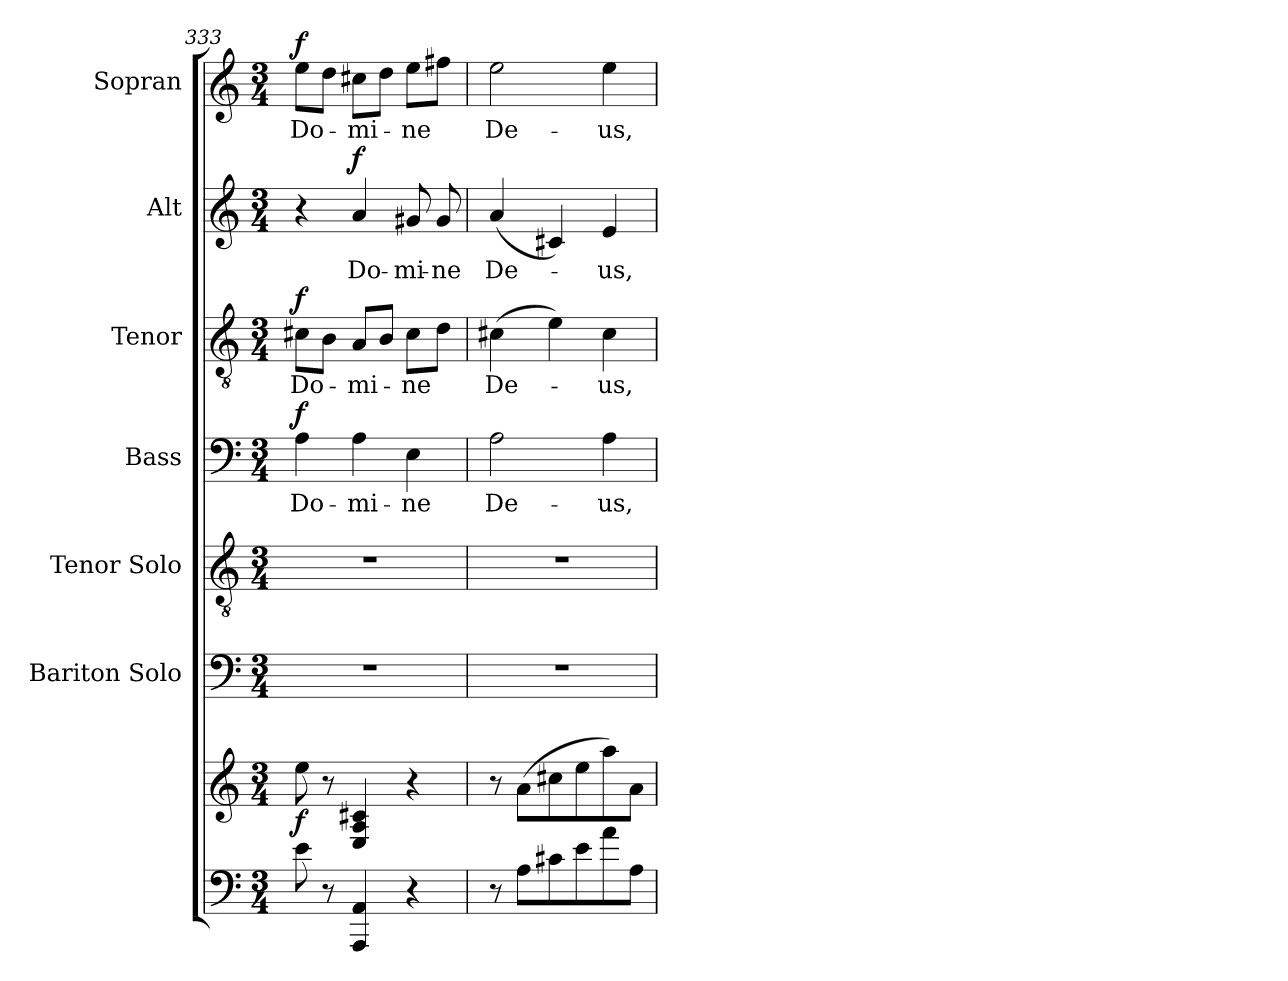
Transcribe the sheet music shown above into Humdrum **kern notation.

**kern	**kern	**dynam	**kern	**kern	**kern	**text	**dynam	**kern	**text	**dynam	**kern	**text	**dynam	**kern	**text	**dynam
*part7	*part7	*part7	*part6	*part5	*part4	*part4	*part4	*part3	*part3	*part3	*part2	*part2	*part2	*part1	*part1	*part1
*staff8	*staff7	*staff7/8	*staff6	*staff5	*staff4	*staff4	*staff4	*staff3	*staff3	*staff3	*staff2	*staff2	*staff2	*staff1	*staff1	*staff1
*	*	*	*I"Bariton Solo	*I"Tenor Solo	*I"Bass	*	*	*I"Tenor	*	*	*I"Alt	*	*	*I"Sopran	*	*
*	*	*	*	*	*I'B.	*	*	*I'T.	*	*	*I'A.	*	*	*I'S.	*	*
*clefF4	*clefG2	*	*clefF4	*clefGv2	*clefF4	*	*	*clefGv2	*	*	*clefG2	*	*	*clefG2	*	*
*k[]	*k[]	*	*k[]	*k[]	*k[]	*	*	*k[]	*	*	*k[]	*	*	*k[]	*	*
*C:	*C:	*	*C:	*C:	*C:	*	*	*C:	*	*	*C:	*	*	*C:	*	*
*M3/4	*M3/4	*	*M3/4	*M3/4	*M3/4	*	*	*M3/4	*	*	*M3/4	*	*	*M3/4	*	*
=333	=333	=333	=333	=333	=333	=333	=333	=333	=333	=333	=333	=333	=333	=333	=333	=333
!	!	!LO:DY:b	!	!	!	!LO:LY:b	!LO:DY:a	!	!LO:LY:b	!LO:DY:a	!	!	!	!	!LO:LY:b	!LO:DY:a
8e\	8ee\	f	2.r	2.r	4A\	Do-	f	8c#X\L	Do-	f	4r	.	.	8ee\L	Do-	f
8r	8r	.	.	.	.	.	.	8B\J	.	.	.	.	.	8dd\J	.	.
!	!	!	!	!	!	!LO:LY:b	!	!	!LO:LY:b	!	!	!LO:LY:b	!LO:DY:a	!	!LO:LY:b	!
4AAA/ 4AA/	4E/ 4A/ 4c#X/	.	.	.	4A\	-mi-	.	8A/L	-mi-	.	4a/	Do-	f	8cc#X\L	-mi-	.
.	.	.	.	.	.	.	.	8B/J	.	.	.	.	.	8dd\J	.	.
!	!	!	!	!	!	!LO:LY:b	!	!	!LO:LY:b	!	!	!LO:LY:b	!	!	!LO:LY:b	!
4r	4r	.	.	.	4E\	-ne	.	8c#\L	-ne	.	8g#X/	-mi-	.	8ee\L	-ne	.
!	!	!	!	!	!	!	!	!	!	!	!	!LO:LY:b	!	!	!	!
.	.	.	.	.	.	.	.	8d\J	.	.	8g#/	-ne	.	8ff#X\J	.	.
=334	=334	=334	=334	=334	=334	=334	=334	=334	=334	=334	=334	=334	=334	=334	=334	=334
!	!	!	!	!	!	!LO:LY:b	!	!	!LO:LY:b	!	!	!LO:LY:b	!	!	!LO:LY:b	!
8r	8r	.	2.r	2.r	2A\	De-	.	(>4c#X\	De-	.	(<4a/	De-	.	2ee\	De-	.
8A\L	(>8a\L	.	.	.	.	.	.	.	.	.	.	.	.	.	.	.
8c#X\	8cc#X\	.	.	.	.	.	.	4e\)	.	.	4c#X/)	.	.	.	.	.
8e\	8ee\	.	.	.	.	.	.	.	.	.	.	.	.	.	.	.
!	!	!	!	!	!	!LO:LY:b	!	!	!LO:LY:b	!	!	!LO:LY:b	!	!	!LO:LY:b	!
8a\	8aa\)	.	.	.	4A\	-us,	.	4c#\	-us,	.	4e/	-us,	.	4ee\	-us,	.
8A\J	8a\J	.	.	.	.	.	.	.	.	.	.	.	.	.	.	.
=	=	=	=	=	=	=	=	=	=	=	=	=	=	=	=	=
*-	*-	*-	*-	*-	*-	*-	*-	*-	*-	*-	*-	*-	*-	*-	*-	*-
